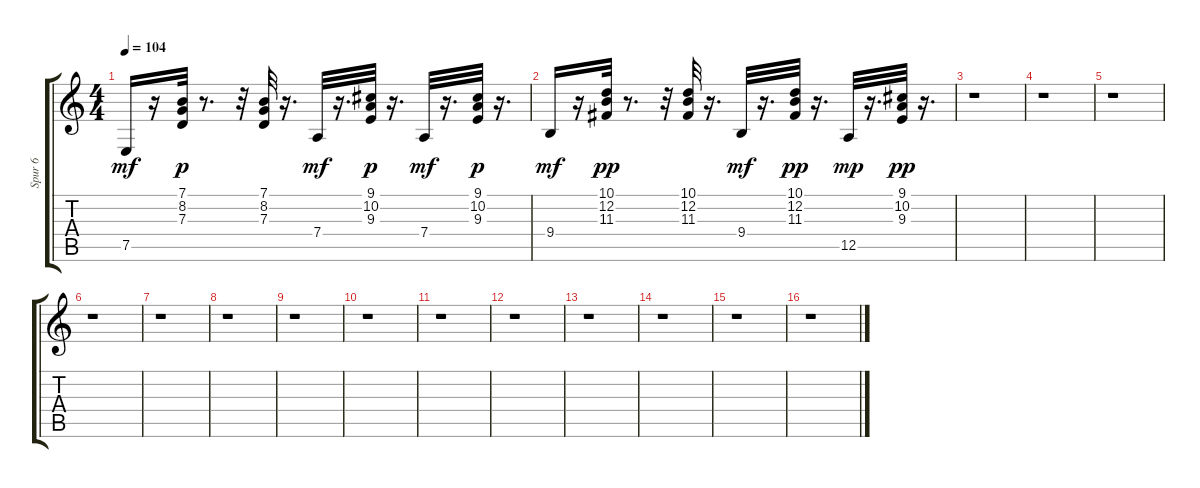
\track ("Spur 6" "Spur 6") {instrument pizzicatostrings}
\staff {score tabs}
\tuning (E4 B3 G3 D3 A2 E2) {hide}
\ts (4 4)
\tempo 104
\clef g2
\ks c
7.5.16{dy mf} r.16 (7.1 8.2 7.3).32{dy p} r.8{d} r.32 (7.1 8.2 7.3).32 r.16{d} 7.4.32{dy mf} r.16{d} (9.1 10.2 9.3).32{dy p} r.16{d} 7.4.32{dy mf} r.16{d} (9.1 10.2 9.3).32{dy p} r.16{d} |
9.4.16{dy mf} r.16 (10.1 12.2 11.3).32{dy pp} r.8{d} r.32 (10.1 12.2 11.3).32 r.16{d} 9.4.32{dy mf} r.16{d} (10.1 12.2 11.3).32{dy pp} r.16{d} 12.5.32{dy mp} r.16{d} (9.1 10.2 9.3).32{dy pp} r.16{d} |
r.1 |
r.1 |
r.1 |
r.1 |
r.1 |
r.1 |
r.1 |
r.1 |
r.1 |
r.1 |
r.1 |
r.1 |
r.1 |
r.1
